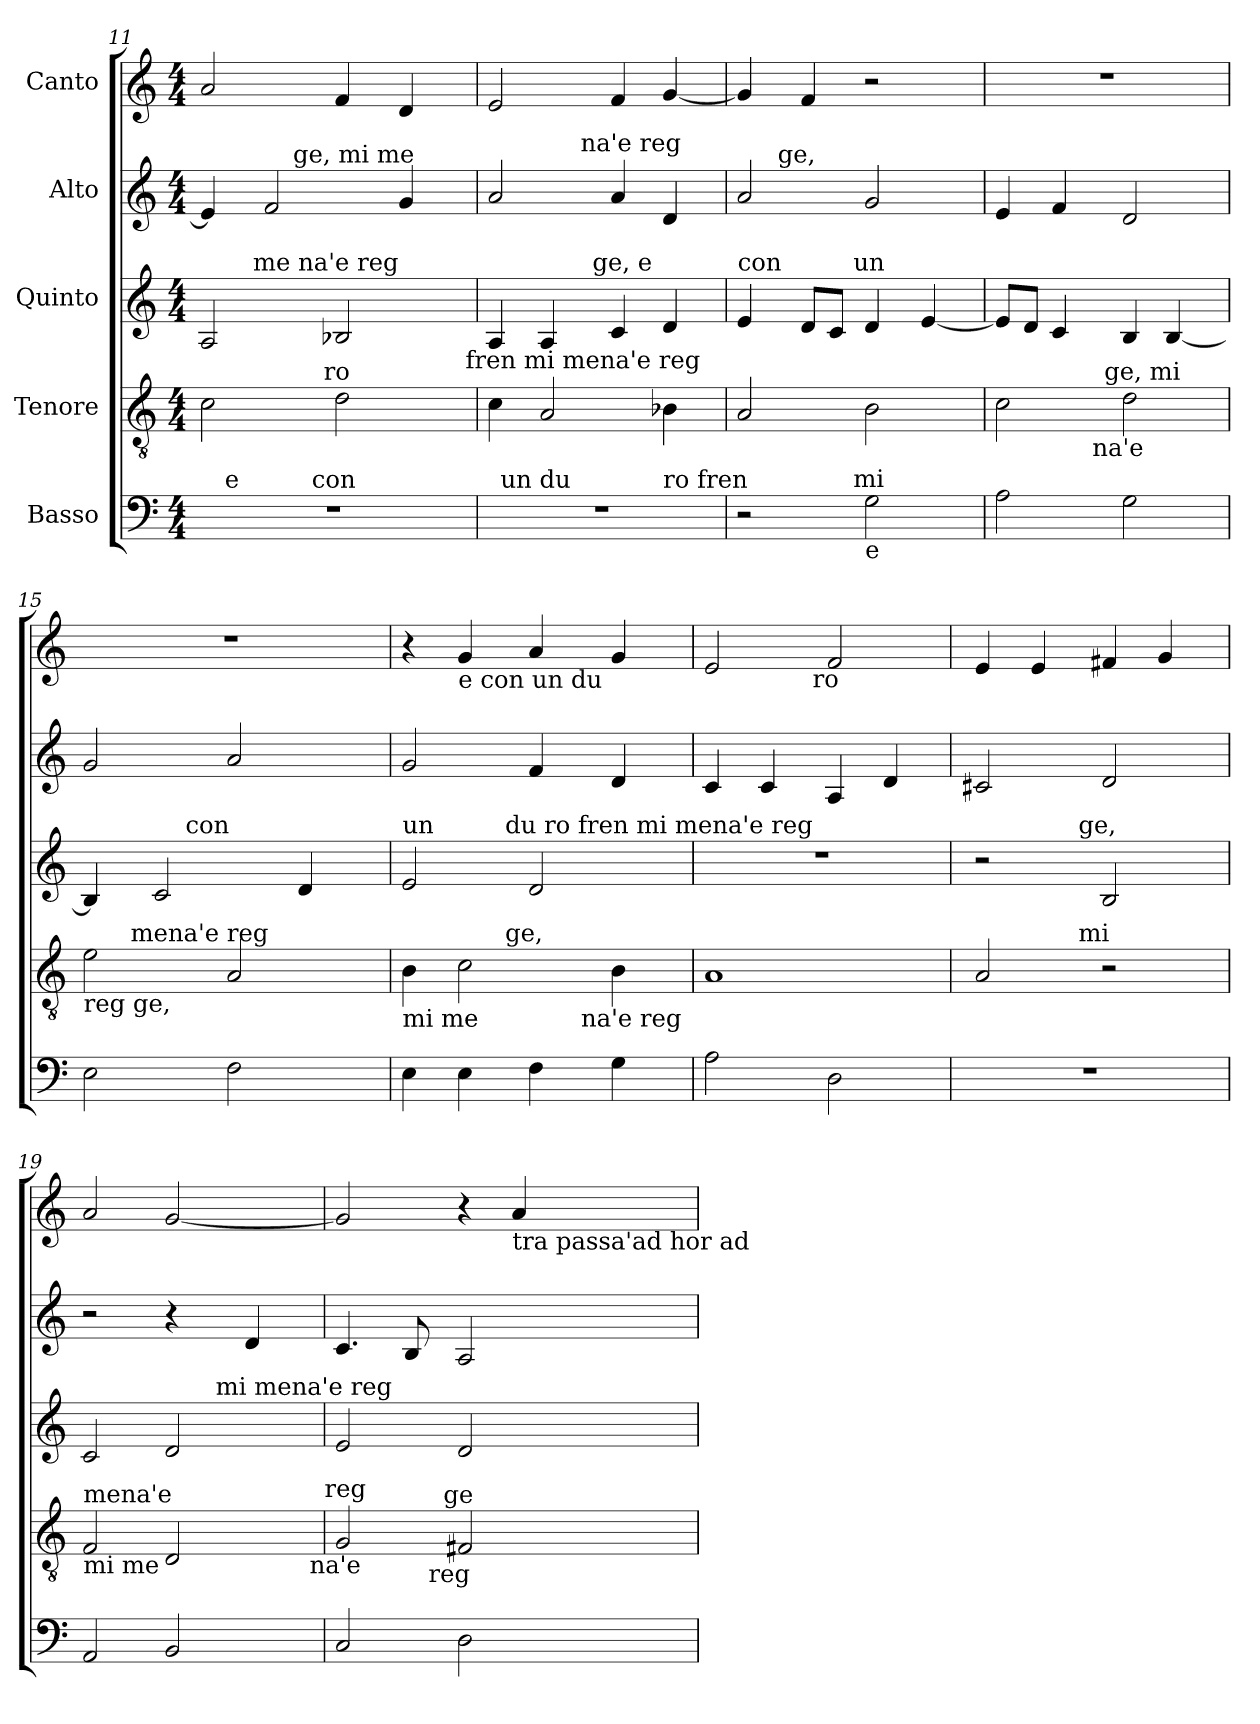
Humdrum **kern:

**kern	**kern	**kern	**kern	**kern
*part5	*part4	*part3	*part2	*part1
*staff5	*staff4	*staff3	*staff2	*staff1
*I"Basso	*I"Tenore	*I"Quinto	*I"Alto	*I"Canto
*clefF4	*clefGv2	*clefG2	*clefG2	*clefG2
*ITrd7c12	*	*	*	*
*k[]	*k[]	*k[]	*k[]	*k[]
*C:	*C:	*C:	*C:	*C:
*M4/4	*M4/4	*M4/4	*M4/4	*M4/4
=11	=11	=11	=11	=11
!	!LO:TX:a:t=du	!	!	!
*^	*^	*^	*^	*
*	*^	*	*	*	*	*	*	*
1r	16.ryy	4..ryy	2c\	4...ryy	2A/	8..ryy	4e/]	4.ryy	2a/
!	!LO:TX:a:t=e	!	!	!	!	!	!	!	!
.	2ryy	.	.	.	.	.	.	.	.
!	!	!	!	!	!	!LO:TX:a:t=me na'e reg	!	!	!
.	.	.	.	.	.	2ryy	.	.	.
.	.	.	.	.	.	.	2f/	.	.
!	!	!	!	!	!	!	!	!LO:TX:a:t=ge, mi me	!
.	.	.	.	.	.	.	.	2ryy	.
!	!	!LO:TX:a:t=con	!	!	!	!	!	!	!
.	.	2ryy	.	.	.	.	.	.	.
!	!	!	!	!LO:TX:a:t=ro	!	!	!	!	!
.	.	.	.	2ryy	.	.	.	.	.
.	.	.	2d\	.	2B-X/	.	.	.	4f/
.	4ryy	.	.	.	.	.	.	.	.
.	.	.	.	.	.	4ryy	.	.	.
.	.	.	.	.	.	.	4g/	.	4d/
.	8ryy	.	.	.	.	.	.	.	.
.	.	.	.	.	.	.	.	8ryy	.
.	.	16ryy	.	.	.	.	.	.	.
!	!	!	!	!LO:TX:a:t=fren mi mena'e reg	!	!	!	!	!
.	32ryy	.	.	32ryy	.	32ryy	.	.	.
*	*	*	*v	*v	*	*	*	*	*
=12	=12	=12	=12	=12	=12	=12	=12	=12
1r	32ryy	2.ryy	4c\	4A/	4..ryy	2a/	4ryy	2e/
!	!LO:TX:a:t=un du	!	!	!	!	!	!	!
.	2ryy	.	.	.	.	.	.	.
.	.	.	2A/	4A/	.	.	8ryy	.
.	.	.	.	.	.	.	32ryy	.
!	!	!	!	!	!	!	!LO:TX:a:t=na'e reg	!
.	.	.	.	.	.	.	2ryy	.
!	!	!	!	!	!LO:TX:a:t=ge, e	!	!	!
.	.	.	.	.	2ryy	.	.	.
.	.	.	.	4c/	.	4a/	.	4f/
.	4...ryy	.	.	.	.	.	.	.
!	!	!LO:TX:a:t=ro fren	!	!	!	!	!	!
.	.	4ryy	4B-X\	4d/	.	4d/	.	[<4g/
.	.	.	.	.	.	.	16.ryy	.
.	.	.	.	.	16ryy	.	.	.
=13	=13	=13	=13	=13	=13	=13	=13	=13
!	!	!	!	!LO:TX:a:t=con	!	!	!	!
*	*v	*v	*	*	*	*	*	*
2r	4...ryy	2A/	4e/	4...ryy	2a/	8ryy	4g/]
.	.	.	.	.	.	32ryy	.
!	!	!	!	!	!	!LO:TX:a:t=ge,	!
.	.	.	.	.	.	2ryy	.
.	.	.	8d/L	.	.	.	4f/
.	.	.	8c/J	.	.	.	.
!	!	!	!	!LO:TX:a:t=un	!	!	!
!	!LO:TX:a:t=mi	!	!	!	!	!	!
.	2ryy	.	.	2ryy	.	.	.
!LO:TX:b:t=e	!	!	!	!	!	!	!
2GG\	.	2B\	4d/	.	2g/	.	2r
.	.	.	.	.	.	4ryy	.
.	.	.	[<4e/	.	.	.	.
.	.	.	.	.	.	16.ryy	.
.	32ryy	.	.	32ryy	.	.	.
!!LO:LB:g=z
=14	=14	=14	=14	=14	=14	=14	=14
!	!	!	!LO:TX:a:t=du ro fren,	!	!	!	!
!	!	!LO:TX:b:t=me	!	!	!	!	!
*	*	*^	*	*	*	*	*
*	*	*	*	*v	*v	*	*	*
*v	*v	*	*^	*	*v	*v	*
2AA\	2c\	4ryy	4..ryy	8e/L]	4e/	1r
.	.	.	.	8d/J	.	.
.	.	8ryy	.	4c/	4f/	.
.	.	32ryy	.	.	.	.
!	!	!LO:TX:b:t=na'e	!	!	!	!
.	.	2ryy	.	.	.	.
!	!	!	!LO:TX:a:t=ge, mi	!	!	!
.	.	.	2ryy	.	.	.
2GG\	2d\	.	.	4B/	2d/	.
.	.	.	.	[<4B/	.	.
.	.	16.ryy	.	.	.	.
.	.	.	16ryy	.	.	.
=15	=15	=15	=15	=15	=15	=15
!	!	!	!	!LO:TX:a:t=e	!	!
!	!LO:TX:b:t=reg ge,	!	!	!	!	!
*	*	*v	*v	*^	*	*
2EE\	2e\	8.ryy	4B/]	4ryy	2g/	1r
!	!	!LO:TX:a:t=mena'e reg	!	!	!	!
.	.	2ryy	.	.	.	.
.	.	.	2c/	16.ryy	.	.
!	!	!	!	!LO:TX:a:t=con	!	!
.	.	.	.	2ryy	.	.
2FF\	2A/	.	.	.	2a/	.
.	.	4ryy	.	.	.	.
.	.	.	4d/	.	.	.
.	.	.	.	8ryy	.	.
.	.	16ryy	.	.	.	.
.	.	.	.	32ryy	.	.
=16	=16	=16	=16	=16	=16	=16
!	!	!	!LO:TX:a:t=un	!	!	!
!	!LO:TX:b:t=mi me	!	!	!	!	!
*	*	*^	*	*	*	*
4EE\	4B\	4..ryy	2ryy	2e/	4..ryy	2g/	4r
!	!	!	!	!	!	!	!LO:TX:b:t=e con un du
4EE\	2c\	.	.	.	.	.	4g/
!	!	!	!	!	!LO:TX:a:t=du ro fren mi mena'e reg	!	!
!	!	!LO:TX:a:t=ge,	!	!	!	!	!
.	.	2ryy	.	.	2ryy	.	.
4FF\	.	.	8ryy	2d/	.	4f/	4a/
.	.	.	32ryy	.	.	.	.
!	!	!	!LO:TX:b:t=na'e reg	!	!	!	!
.	.	.	4ryy	.	.	.	.
4GG\	4B\	.	.	.	.	4d/	4g/
.	.	.	16.ryy	.	.	.	.
.	.	16ryy	.	.	16ryy	.	.
*	*v	*v	*v	*	*	*	*
*	*	*v	*v	*	*
=17	=17	=17	=17	=17
*	*	*	*	*^
2AA\	1A	1r	4c/	2e/	4...ryy
.	.	.	4c/	.	.
!	!	!	!	!	!LO:TX:b:t=ro
.	.	.	.	.	2ryy
2DD\	.	.	4A/	2f/	.
.	.	.	4d/	.	.
.	.	.	.	.	32ryy
=18	=18	=18	=18	=18	=18
!	!	!	!	!LO:TX:b:t=fren mi mena'e reg ge	!
!	!LO:TX:b:t=ge,	!	!	!	!
*	*^	*^	*	*v	*v
1r	2A/	4..ryy	2r	4..ryy	2c#X/	4e/
.	.	.	.	.	.	4e/
!	!	!	!	!LO:TX:a:t=ge,	!	!
!	!	!LO:TX:a:t=mi	!	!	!	!
.	.	2ryy	.	2ryy	.	.
.	2r	.	2B/	.	2d/	4f#X/
.	.	.	.	.	.	4g/
.	.	16ryy	.	16ryy	.	.
=19	=19	=19	=19	=19	=19	=19
!	!LO:TX:a:t=mena'e	!	!	!	!	!
!	!LO:TX:b:t=mi me	!	!	!	!	!
2AAA/	2F/	2ryy	2c/	2ryy	2r	2a/
2BBB/	2D/	4...ryy	2d/	8ryy	4r	[<2g/
.	.	.	.	32ryy	.	.
!	!	!	!	!LO:TX:a:t=mi mena'e reg	!	!
.	.	.	.	4ryy	.	.
.	.	.	.	.	4d/	.
.	.	.	.	16.ryy	.	.
!	!	!LO:TX:b:t=na'e	!	!	!	!
.	.	32ryy	.	.	.	.
!	!LO:TX:a:t=reg	!	!	!	!	!
*	*	*	*v	*v	*	*
=20	=20	=20	=20	=20	=20
*	*	*^	*	*	*
2CC/	2G/	4..ryy	4...ryy	2e/	4.c/	2g/]
.	.	.	.	.	8B/	.
!	!	!LO:TX:b:t=reg	!	!	!	!
.	.	2ryy	.	.	.	.
!	!	!	!LO:TX:a:t=ge	!	!	!
.	.	.	2ryy	.	.	.
2DD\	2F#X/	.	.	2d/	2A/	4r
!	!	!	!	!	!	!LO:TX:b:t=tra passa'ad hor ad
.	.	.	.	.	.	4a/
.	.	16ryy	.	.	.	.
.	.	.	32ryy	.	.	.
*	*v	*v	*v	*	*	*
=	=	=	=	=
*-	*-	*-	*-	*-
